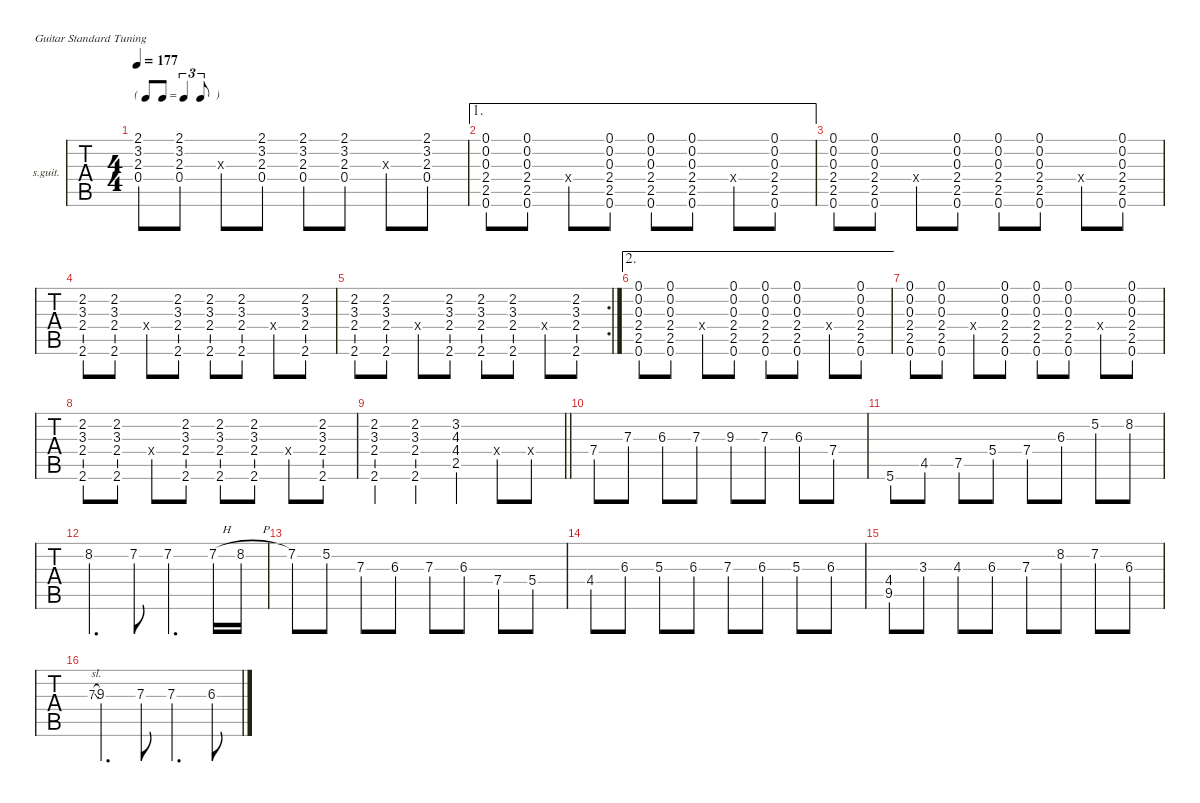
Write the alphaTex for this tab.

\hideDynamics
\bracketExtendMode nobrackets
\firstSystemTrackNameOrientation horizontal
\track ("guitar_2" "s.guit.") {instrument acousticguitarsteel}
\staff {tabs}
\tuning (E4 B3 G3 D3 A2 E2)
\ts (4 4)
\tf triplet8th
\tempo 177
\clef g2
\ks bminor
(2.1{acc #} 3.2{acc forcenatural} 2.3{acc forcenatural} 0.4{acc forcenatural}).8{dy f} (2.1{acc #} 3.2{acc forcenatural} 2.3{acc forcenatural} 0.4{acc forcenatural}).8 0.3{x acc forcenatural}.8 (2.1{acc #} 3.2{acc forcenatural} 2.3{acc forcenatural} 0.4{acc forcenatural}).8 (2.1{acc #} 3.2{acc forcenatural} 2.3{acc forcenatural} 0.4{acc forcenatural}).8 (2.1{acc #} 3.2{acc forcenatural} 2.3{acc forcenatural} 0.4{acc forcenatural}).8 0.3{x acc forcenatural}.8 (2.1{acc #} 3.2{acc forcenatural} 2.3{acc forcenatural} 0.4{acc forcenatural}).8 |
\ae 1
(0.1{acc forcenatural} 0.2{acc forcenatural} 0.3{acc forcenatural} 2.4{acc forcenatural} 2.5{acc forcenatural} 0.6{acc forcenatural}).8 (0.1{acc forcenatural} 0.2{acc forcenatural} 0.3{acc forcenatural} 2.4{acc forcenatural} 2.5{acc forcenatural} 0.6{acc forcenatural}).8 0.4{x acc forcenatural}.8 (0.1{acc forcenatural} 0.2{acc forcenatural} 0.3{acc forcenatural} 2.4{acc forcenatural} 2.5{acc forcenatural} 0.6{acc forcenatural}).8 (0.1{acc forcenatural} 0.2{acc forcenatural} 0.3{acc forcenatural} 2.4{acc forcenatural} 2.5{acc forcenatural} 0.6{acc forcenatural}).8 (0.1{acc forcenatural} 0.2{acc forcenatural} 0.3{acc forcenatural} 2.4{acc forcenatural} 2.5{acc forcenatural} 0.6{acc forcenatural}).8 0.4{x acc forcenatural}.8 (0.1{acc forcenatural} 0.2{acc forcenatural} 0.3{acc forcenatural} 2.4{acc forcenatural} 2.5{acc forcenatural} 0.6{acc forcenatural}).8 |
(0.1{acc forcenatural} 0.2{acc forcenatural} 0.3{acc forcenatural} 2.4{acc forcenatural} 2.5{acc forcenatural} 0.6{acc forcenatural}).8 (0.1{acc forcenatural} 0.2{acc forcenatural} 0.3{acc forcenatural} 2.4{acc forcenatural} 2.5{acc forcenatural} 0.6{acc forcenatural}).8 0.4{x acc forcenatural}.8 (0.1{acc forcenatural} 0.2{acc forcenatural} 0.3{acc forcenatural} 2.4{acc forcenatural} 2.5{acc forcenatural} 0.6{acc forcenatural}).8 (0.1{acc forcenatural} 0.2{acc forcenatural} 0.3{acc forcenatural} 2.4{acc forcenatural} 2.5{acc forcenatural} 0.6{acc forcenatural}).8 (0.1{acc forcenatural} 0.2{acc forcenatural} 0.3{acc forcenatural} 2.4{acc forcenatural} 2.5{acc forcenatural} 0.6{acc forcenatural}).8 0.4{x acc forcenatural}.8 (0.1{acc forcenatural} 0.2{acc forcenatural} 0.3{acc forcenatural} 2.4{acc forcenatural} 2.5{acc forcenatural} 0.6{acc forcenatural}).8 |
(2.2{acc #} 3.3{acc #} 2.4{acc forcenatural} 2.6{acc #}).8 (2.2{acc #} 3.3{acc #} 2.4{acc forcenatural} 2.6{acc #}).8 0.4{x acc forcenatural}.8 (2.2{acc #} 3.3{acc #} 2.4{acc forcenatural} 2.6{acc #}).8 (2.2{acc #} 3.3{acc #} 2.4{acc forcenatural} 2.6{acc #}).8 (2.2{acc #} 3.3{acc #} 2.4{acc forcenatural} 2.6{acc #}).8 0.4{x acc forcenatural}.8 (2.2{acc #} 3.3{acc #} 2.4{acc forcenatural} 2.6{acc #}).8 |
\rc 2
(2.2{acc #} 3.3{acc #} 2.4{acc forcenatural} 2.6{acc #}).8 (2.2{acc #} 3.3{acc #} 2.4{acc forcenatural} 2.6{acc #}).8 0.4{x acc forcenatural}.8 (2.2{acc #} 3.3{acc #} 2.4{acc forcenatural} 2.6{acc #}).8 (2.2{acc #} 3.3{acc #} 2.4{acc forcenatural} 2.6{acc #}).8 (2.2{acc #} 3.3{acc #} 2.4{acc forcenatural} 2.6{acc #}).8 0.4{x acc forcenatural}.8 (2.2{acc #} 3.3{acc #} 2.4{acc forcenatural} 2.6{acc #}).8 |
\ae 2
(0.1{acc forcenatural} 0.2{acc forcenatural} 0.3{acc forcenatural} 2.4{acc forcenatural} 2.5{acc forcenatural} 0.6{acc forcenatural}).8 (0.1{acc forcenatural} 0.2{acc forcenatural} 0.3{acc forcenatural} 2.4{acc forcenatural} 2.5{acc forcenatural} 0.6{acc forcenatural}).8 0.4{x acc forcenatural}.8 (0.1{acc forcenatural} 0.2{acc forcenatural} 0.3{acc forcenatural} 2.4{acc forcenatural} 2.5{acc forcenatural} 0.6{acc forcenatural}).8 (0.1{acc forcenatural} 0.2{acc forcenatural} 0.3{acc forcenatural} 2.4{acc forcenatural} 2.5{acc forcenatural} 0.6{acc forcenatural}).8 (0.1{acc forcenatural} 0.2{acc forcenatural} 0.3{acc forcenatural} 2.4{acc forcenatural} 2.5{acc forcenatural} 0.6{acc forcenatural}).8 0.4{x acc forcenatural}.8 (0.1{acc forcenatural} 0.2{acc forcenatural} 0.3{acc forcenatural} 2.4{acc forcenatural} 2.5{acc forcenatural} 0.6{acc forcenatural}).8 |
(0.1{acc forcenatural} 0.2{acc forcenatural} 0.3{acc forcenatural} 2.4{acc forcenatural} 2.5{acc forcenatural} 0.6{acc forcenatural}).8 (0.1{acc forcenatural} 0.2{acc forcenatural} 0.3{acc forcenatural} 2.4{acc forcenatural} 2.5{acc forcenatural} 0.6{acc forcenatural}).8 0.4{x acc forcenatural}.8 (0.1{acc forcenatural} 0.2{acc forcenatural} 0.3{acc forcenatural} 2.4{acc forcenatural} 2.5{acc forcenatural} 0.6{acc forcenatural}).8 (0.1{acc forcenatural} 0.2{acc forcenatural} 0.3{acc forcenatural} 2.4{acc forcenatural} 2.5{acc forcenatural} 0.6{acc forcenatural}).8 (0.1{acc forcenatural} 0.2{acc forcenatural} 0.3{acc forcenatural} 2.4{acc forcenatural} 2.5{acc forcenatural} 0.6{acc forcenatural}).8 0.4{x acc forcenatural}.8 (0.1{acc forcenatural} 0.2{acc forcenatural} 0.3{acc forcenatural} 2.4{acc forcenatural} 2.5{acc forcenatural} 0.6{acc forcenatural}).8 |
(2.2{acc #} 3.3{acc #} 2.4{acc forcenatural} 2.6{acc #}).8 (2.2{acc #} 3.3{acc #} 2.4{acc forcenatural} 2.6{acc #}).8 0.4{x acc forcenatural}.8 (2.2{acc #} 3.3{acc #} 2.4{acc forcenatural} 2.6{acc #}).8 (2.2{acc #} 3.3{acc #} 2.4{acc forcenatural} 2.6{acc #}).8 (2.2{acc #} 3.3{acc #} 2.4{acc forcenatural} 2.6{acc #}).8 0.4{x acc forcenatural}.8 (2.2{acc #} 3.3{acc #} 2.4{acc forcenatural} 2.6{acc #}).8 |
\barLineRight lightlight
(2.2{acc #} 3.3{acc #} 2.4{acc forcenatural} 2.6{acc #}).4 (2.2{acc #} 3.3{acc #} 2.4{acc forcenatural} 2.6{acc #}).4 (3.2{acc forcenatural} 4.3{acc forcenatural} 4.4{acc #} 2.5{acc forcenatural}).4 0.4{x acc forcenatural}.8 0.4{x acc forcenatural}.8 |
7.4{acc forcenatural}.8 7.3{acc forcenatural}.8 6.3{acc #}.8 7.3{acc forcenatural}.8 9.3{acc forcenatural}.8 7.3{acc forcenatural}.8 6.3{acc #}.8 7.4{acc forcenatural}.8 |
5.6{acc forcenatural}.8 4.5{acc #}.8 7.5{acc forcenatural}.8 5.4{acc forcenatural}.8 7.4{acc forcenatural}.8 6.3{acc #}.8 5.2{acc forcenatural}.8 8.2{acc forcenatural}.8 |
8.2{acc forcenatural}.4{d} 7.2{acc #}.8 7.2{acc #}.4{d} 7.2{h acc #}.16 8.2{h acc forcenatural}.16 |
7.2{acc #}.8 5.2{acc forcenatural}.8 7.3{acc forcenatural}.8 6.3{acc #}.8 7.3{acc forcenatural}.8 6.3{acc #}.8 7.4{acc forcenatural}.8 5.4{acc forcenatural}.8 |
4.4{acc #}.8 6.3{acc #}.8 5.3{acc forcenatural}.8 6.3{acc #}.8 7.3{acc forcenatural}.8 6.3{acc #}.8 5.3{acc forcenatural}.8 6.3{acc #}.8 |
(9.5{acc #} 4.4{acc #}).8 3.3{acc #}.8 4.3{acc forcenatural}.8 6.3{acc #}.8 7.3{acc forcenatural}.8 8.2{acc forcenatural}.8 7.2{acc #}.8 6.3{acc #}.8 |
7.3{sl acc forcenatural}.8{gr dy mf beam Up} 9.3{acc forcenatural}.4{d dy f beam Down} 7.3{acc forcenatural}.8{beam Down} 7.3{acc forcenatural}.4{d beam Down} 6.3{acc #}.8{beam Down}
